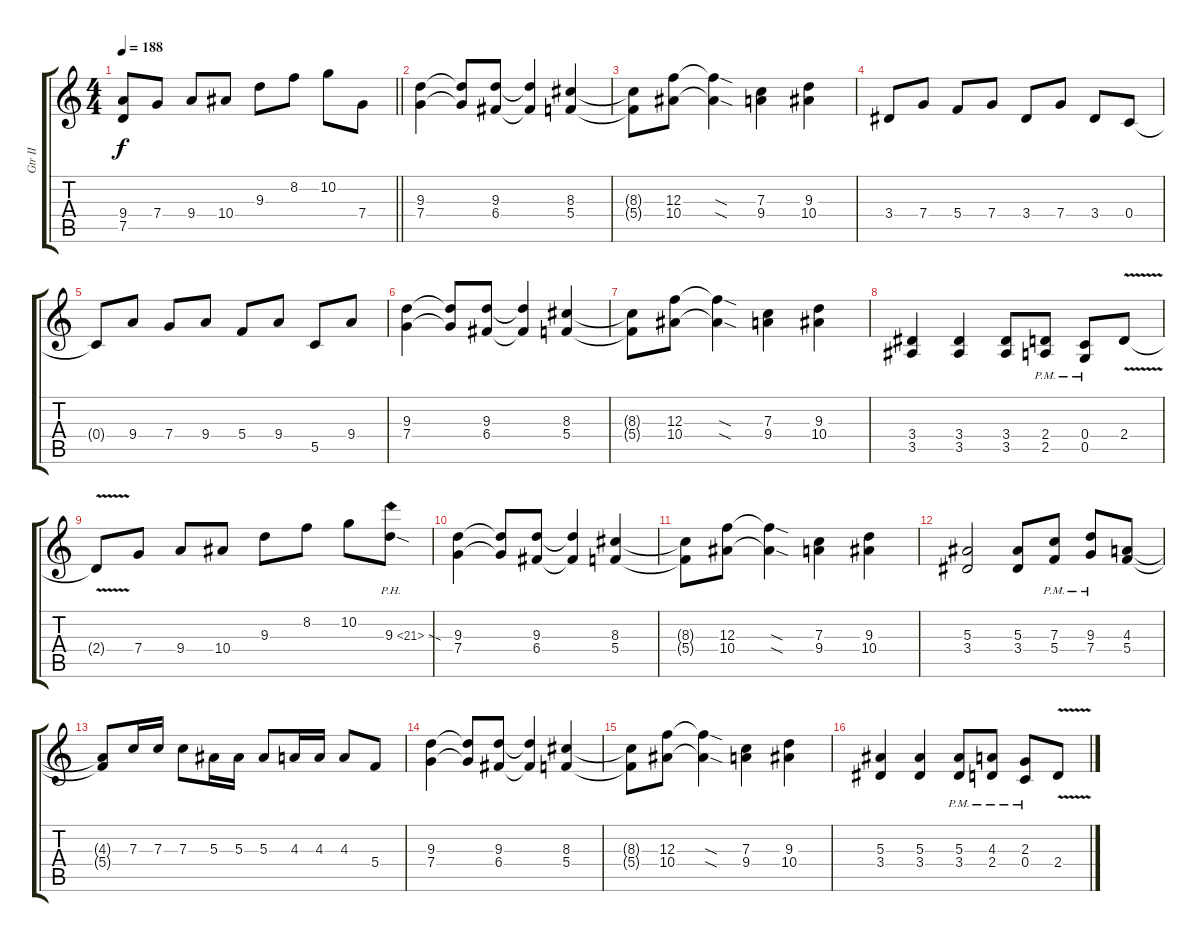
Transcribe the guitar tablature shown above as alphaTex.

\track ("Gtr II" "Gtr II") {instrument overdrivenguitar}
\staff {score tabs}
\tuning (D4 A3 F3 C3 G2 D2) {hide}
\ts (4 4)
\tempo 188
\clef g2
\barLineRight lightlight
\ks c
(9.4{t} 7.5{t}).8{dy f} 7.4.8 9.4.8 10.4.8 9.3.8 8.2.8 10.2.8 7.4.8 |
(9.3 7.4).4 (9.3{t} 7.4{t}).8 (9.3 6.4).8 (9.3{t} 6.4{t}).4 (8.3 5.4).4 |
(8.3{t} 5.4{t}).8 (12.3 10.4).8 (12.3{sod t} 10.4{sod t}).4 (7.3 9.4).4 (9.3 10.4).4 |
3.4.8 7.4.8 5.4.8 7.4.8 3.4.8 7.4.8 3.4.8 0.4.8 |
0.4{t}.8 9.4.8 7.4.8 9.4.8 5.4.8 9.4.8 5.5.8 9.4.8 |
(9.3 7.4).4 (9.3{t} 7.4{t}).8 (9.3 6.4).8 (9.3{t} 6.4{t}).4 (8.3 5.4).4 |
(8.3{t} 5.4{t}).8 (12.3 10.4).8 (12.3{sod t} 10.4{sod t}).4 (7.3 9.4).4 (9.3 10.4).4 |
(3.4 3.5).4 (3.4 3.5).4 (3.4 3.5).8 (2.4{pm} 2.5{pm}).8 (0.4{pm} 0.5{pm}).8 2.4{v}.8 |
2.4{t}.8 7.4.8 9.4.8 10.4.8 9.3.8 8.2.8 10.2.8 9.3{ph 12 sod}.8 |
(9.3 7.4).4 (9.3{t} 7.4{t}).8 (9.3 6.4).8 (9.3{t} 6.4{t}).4 (8.3 5.4).4 |
(8.3{t} 5.4{t}).8 (12.3 10.4).8 (12.3{sod t} 10.4{sod t}).4 (7.3 9.4).4 (9.3 10.4).4 |
(5.3 3.4).2 (5.3 3.4).8 (7.3{pm} 5.4{pm}).8 (9.3{pm} 7.4{pm}).8 (4.3 5.4).8 |
(4.3{t} 5.4{t}).8 7.3.16 7.3.16 7.3.8 5.3.16 5.3.16 5.3.8 4.3.16 4.3.16 4.3.8 5.4.8 |
(9.3 7.4).4 (9.3{t} 7.4{t}).8 (9.3 6.4).8 (9.3{t} 6.4{t}).4 (8.3 5.4).4 |
(8.3{t} 5.4{t}).8 (12.3 10.4).8 (12.3{sod t} 10.4{sod t}).4 (7.3 9.4).4 (9.3 10.4).4 |
(5.3 3.4).4 (5.3 3.4).4 (5.3{pm} 3.4{pm}).8 (4.3{pm} 2.4{pm}).8 (2.3{pm} 0.4{pm}).8 2.4{v}.8
